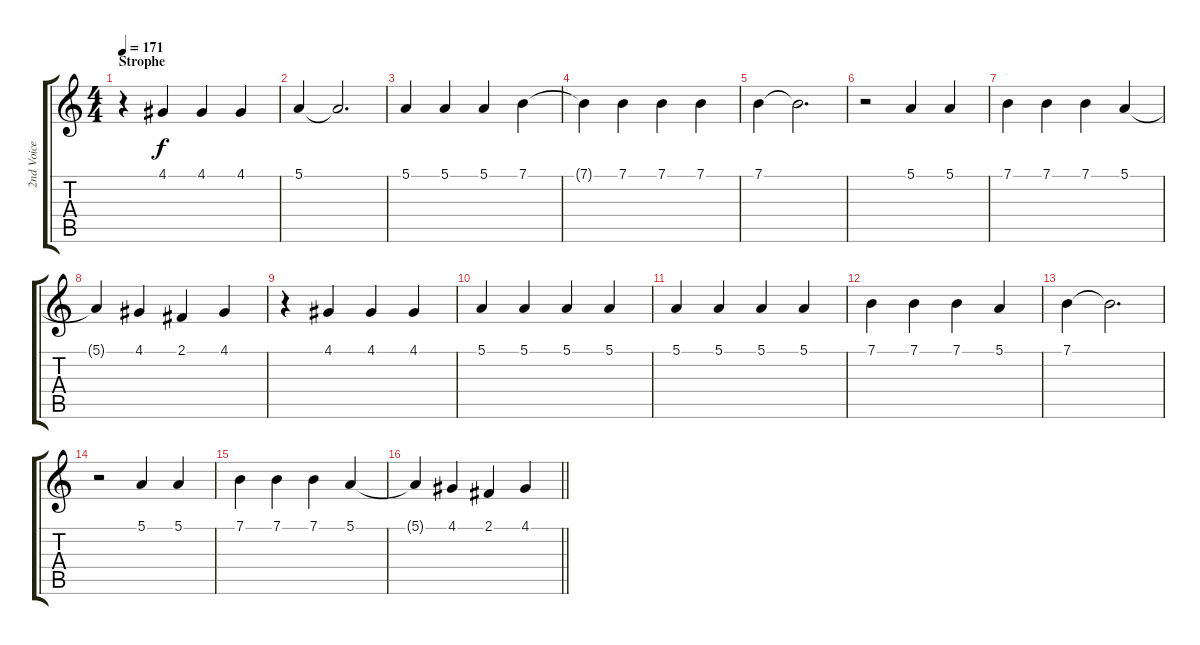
\track ("2nd Voice" "2nd Voice") {instrument sopranosax}
\staff {score tabs}
\tuning (E4 B3 G3 D3 A2 E2) {hide}
\ts (4 4)
\section ("" "Strophe")
\tempo 171
\clef g2
\ks c
r.4{dy f} 4.1.4 4.1.4 4.1.4 |
5.1.4 5.1{t}.2{d} |
5.1.4 5.1.4 5.1.4 7.1.4 |
7.1{t}.4 7.1.4 7.1.4 7.1.4 |
7.1.4 7.1{t}.2{d} |
r.2 5.1.4 5.1.4 |
7.1.4 7.1.4 7.1.4 5.1.4 |
5.1{t}.4 4.1.4 2.1.4 4.1.4 |
r.4 4.1.4 4.1.4 4.1.4 |
5.1.4 5.1.4 5.1.4 5.1.4 |
5.1.4 5.1.4 5.1.4 5.1.4 |
7.1.4 7.1.4 7.1.4 5.1.4 |
7.1.4 7.1{t}.2{d} |
r.2 5.1.4 5.1.4 |
7.1.4 7.1.4 7.1.4 5.1.4 |
\barLineRight lightlight
5.1{t}.4 4.1.4 2.1.4 4.1.4
